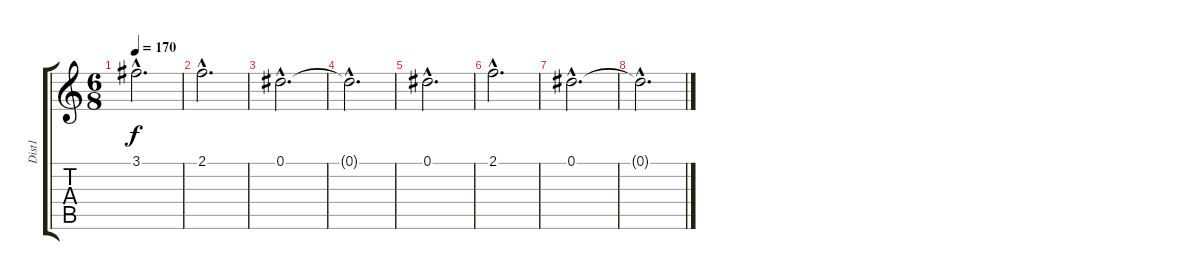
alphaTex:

\track ("Dist1" "Dist1") {instrument distortionguitar}
\staff {score tabs}
\tuning (Eb4 Bb3 Gb3 Db3 Ab2 Eb2) {hide}
\ts (6 8)
\tempo 170
\clef g2
\ks c
3.1{hac}.2{d dy f} |
2.1{hac}.2{d} |
0.1{hac}.2{d} |
0.1{hac t}.2{d} |
0.1{hac}.2{d} |
2.1{hac}.2{d} |
0.1{hac}.2{d} |
0.1{hac t}.2{d}
